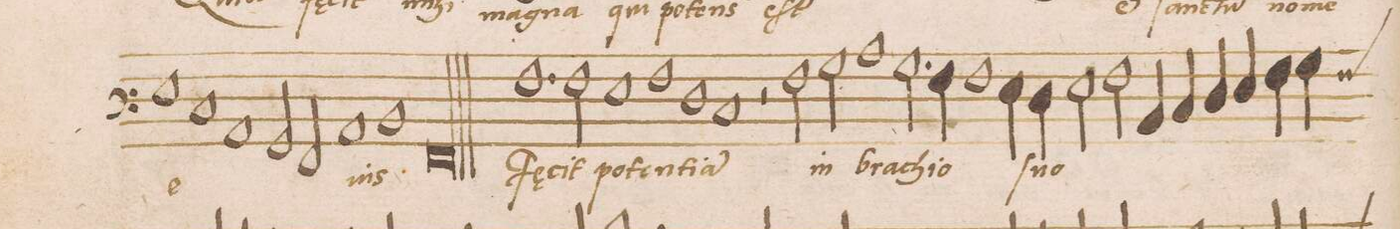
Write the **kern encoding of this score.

**kern	**text
*I"BASVS	*
*clefF3	*
*k[]	*
*met(C|)	*
*M2/1	*
1G	e-
1E	.
=35	=35
1C	.
2BB/	.
2AA/	.
=36	=36
1C	-ius
1D	.
=37	=37
0AA	.
=38||	=38||
*yyM2/1	*
1.A	Fe-
2A\	-cit
=39	=39
1G	po-
1A	-ten-
=40	=40
1F	-ti-
1E	-a(m)
=41	=41
2r	.
2A\	.
2B\	in
1c	bra-
=42	=42
2.B\	-chi-
4A\	-o
1A	.
=43	=43
4G\	ſu-
4F\	-o
2G\	.
2A\	.
=44	=44
4D/	.
4E/	.
4F/	.
4G/	.
4A\	.
*custos:F	*
4B\	.
*-	*-
